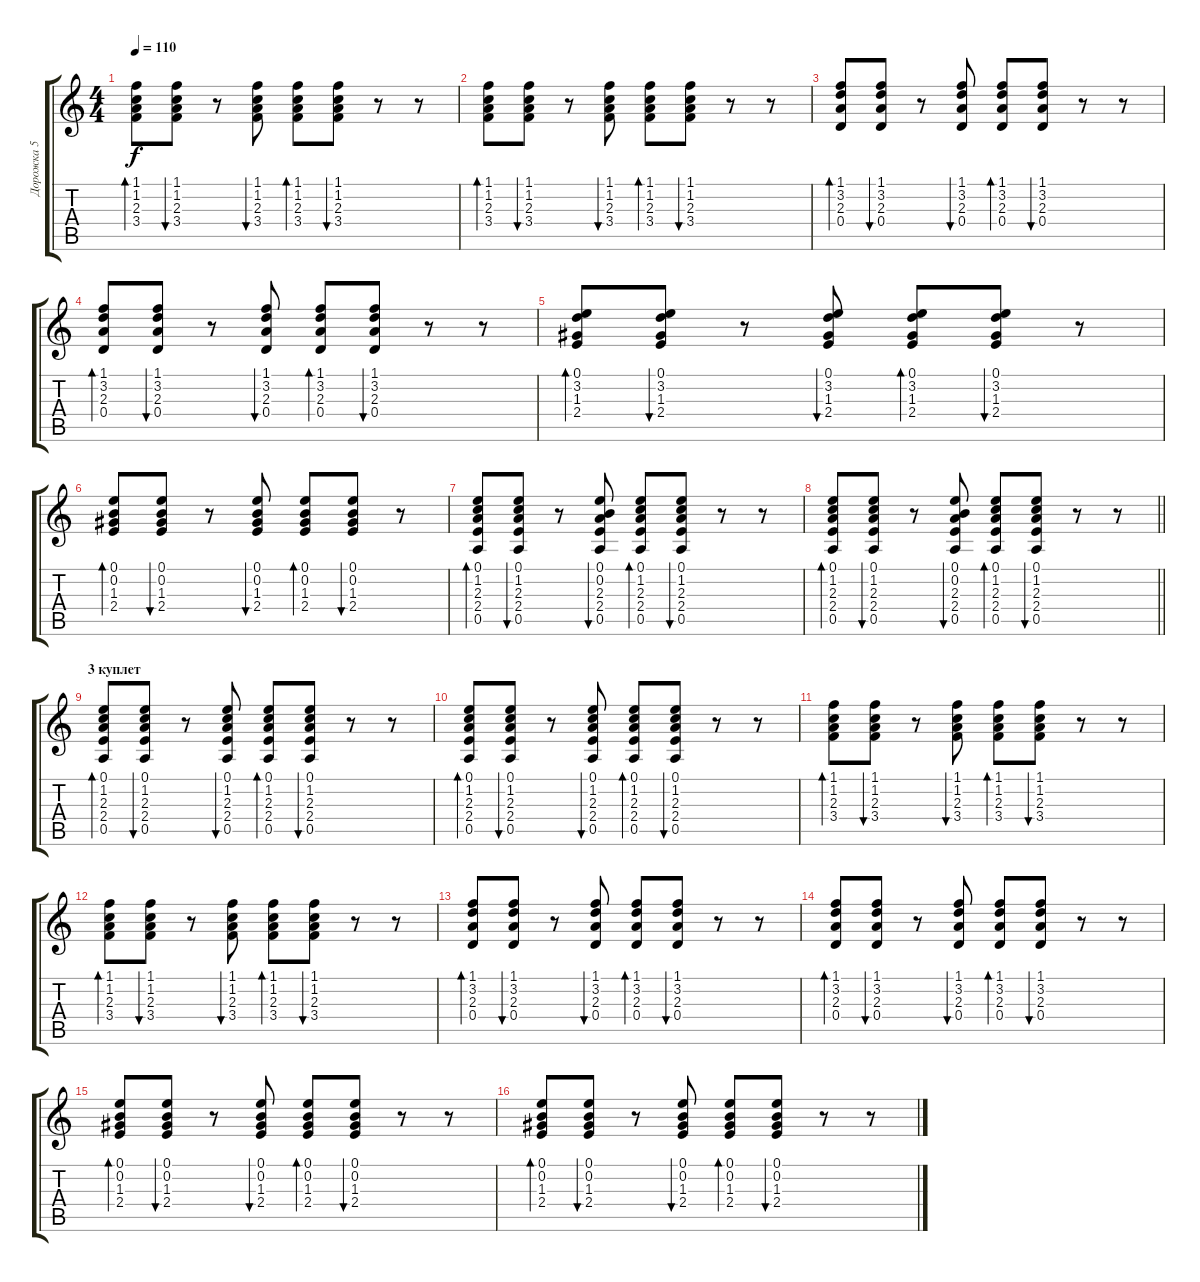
\track ("Дорожка 5" "Дорожка 5") {instrument acousticguitarsteel}
\staff {score tabs}
\tuning (E4 B3 G3 D3 A2 E2) {hide}
\ts (4 4)
\tempo 110
\clef g2
\ks c
(1.1 1.2 2.3 3.4).8{bd 60 dy f} (1.1 1.2 2.3 3.4).8{bu 60} r.8 (1.1 1.2 2.3 3.4).8{bu 60} (1.1 1.2 2.3 3.4).8{bd 60} (1.1 1.2 2.3 3.4).8{bu 60} r.8 r.8 |
(1.1 1.2 2.3 3.4).8{bd 60} (1.1 1.2 2.3 3.4).8{bu 60} r.8 (1.1 1.2 2.3 3.4).8{bu 60} (1.1 1.2 2.3 3.4).8{bd 60} (1.1 1.2 2.3 3.4).8{bu 60} r.8 r.8 |
(1.1 3.2 2.3 0.4).8{bd 60} (1.1 3.2 2.3 0.4).8{bu 60} r.8 (1.1 3.2 2.3 0.4).8{bu 60} (1.1 3.2 2.3 0.4).8{bd 60} (1.1 3.2 2.3 0.4).8{bu 60} r.8 r.8 |
(1.1 3.2 2.3 0.4).8{bd 60} (1.1 3.2 2.3 0.4).8{bu 60} r.8 (1.1 3.2 2.3 0.4).8{bu 60} (1.1 3.2 2.3 0.4).8{bd 60} (1.1 3.2 2.3 0.4).8{bu 60} r.8 r.8 |
(0.1 3.2 1.3 2.4).8{bd 60} (0.1 3.2 1.3 2.4).8{bu 60} r.8 (0.1 3.2 1.3 2.4).8{bu 60} (0.1 3.2 1.3 2.4).8{bd 60} (0.1 3.2 1.3 2.4).8{bu 60} r.8 |
(0.1 0.2 1.3 2.4).8{bd 60} (0.1 0.2 1.3 2.4).8{bu 60} r.8 (0.1 0.2 1.3 2.4).8{bu 60} (0.1 0.2 1.3 2.4).8{bd 60} (0.1 0.2 1.3 2.4).8{bu 60} r.8 |
(0.1 1.2 2.3 2.4 0.5).8{bd 60} (0.1 1.2 2.3 2.4 0.5).8{bu 60} r.8 (0.1 0.2 2.3 2.4 0.5).8{bu 60} (0.1 1.2 2.3 2.4 0.5).8{bd 60} (0.1 1.2 2.3 2.4 0.5).8{bu 60} r.8 r.8 |
\barLineRight lightlight
(0.1 1.2 2.3 2.4 0.5).8{bd 60} (0.1 1.2 2.3 2.4 0.5).8{bu 60} r.8 (0.1 0.2 2.3 2.4 0.5).8{bu 60} (0.1 1.2 2.3 2.4 0.5).8{bd 60} (0.1 1.2 2.3 2.4 0.5).8{bu 60} r.8 r.8 |
\section ("" "3 куплет")
(0.1 1.2 2.3 2.4 0.5).8{bd 60} (0.1 1.2 2.3 2.4 0.5).8{bu 60} r.8 (0.1 1.2 2.3 2.4 0.5).8{bu 60} (0.1 1.2 2.3 2.4 0.5).8{bd 60} (0.1 1.2 2.3 2.4 0.5).8{bu 60} r.8 r.8 |
(0.1 1.2 2.3 2.4 0.5).8{bd 60} (0.1 1.2 2.3 2.4 0.5).8{bu 60} r.8 (0.1 1.2 2.3 2.4 0.5).8{bu 60} (0.1 1.2 2.3 2.4 0.5).8{bd 60} (0.1 1.2 2.3 2.4 0.5).8{bu 60} r.8 r.8 |
(1.1 1.2 2.3 3.4).8{bd 60} (1.1 1.2 2.3 3.4).8{bu 60} r.8 (1.1 1.2 2.3 3.4).8{bu 60} (1.1 1.2 2.3 3.4).8{bd 60} (1.1 1.2 2.3 3.4).8{bu 60} r.8 r.8 |
(1.1 1.2 2.3 3.4).8{bd 60} (1.1 1.2 2.3 3.4).8{bu 60} r.8 (1.1 1.2 2.3 3.4).8{bu 60} (1.1 1.2 2.3 3.4).8{bd 60} (1.1 1.2 2.3 3.4).8{bu 60} r.8 r.8 |
(1.1 3.2 2.3 0.4).8{bd 60} (1.1 3.2 2.3 0.4).8{bu 60} r.8 (1.1 3.2 2.3 0.4).8{bu 60} (1.1 3.2 2.3 0.4).8{bd 60} (1.1 3.2 2.3 0.4).8{bu 60} r.8 r.8 |
(1.1 3.2 2.3 0.4).8{bd 60} (1.1 3.2 2.3 0.4).8{bu 60} r.8 (1.1 3.2 2.3 0.4).8{bu 60} (1.1 3.2 2.3 0.4).8{bd 60} (1.1 3.2 2.3 0.4).8{bu 60} r.8 r.8 |
(0.1 0.2 1.3 2.4).8{bd 60} (0.1 0.2 1.3 2.4).8{bu 60} r.8 (0.1 0.2 1.3 2.4).8{bu 60} (0.1 0.2 1.3 2.4).8{bd 60} (0.1 0.2 1.3 2.4).8{bu 60} r.8 r.8 |
(0.1 0.2 1.3 2.4).8{bd 60} (0.1 0.2 1.3 2.4).8{bu 60} r.8 (0.1 0.2 1.3 2.4).8{bu 60} (0.1 0.2 1.3 2.4).8{bd 60} (0.1 0.2 1.3 2.4).8{bu 60} r.8 r.8
